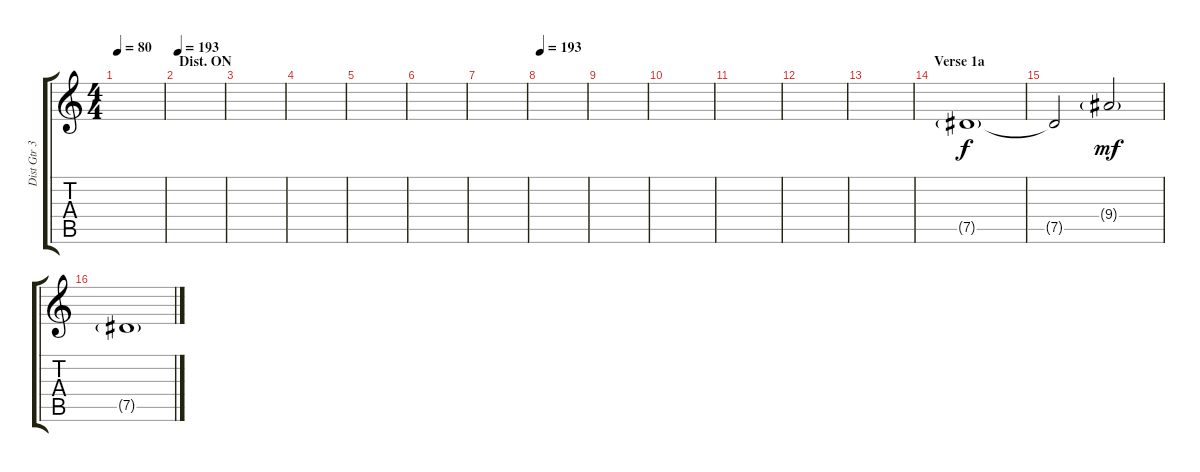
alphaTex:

\track ("Dist Gtr 3" "Dist Gtr 3") {instrument distortionguitar}
\staff {score tabs}
\tuning (Eb4 Bb3 Gb3 Db3 Ab2 Eb2) {hide}
\ts (4 4)
\tempo 80
\clef g2
\ks c
|
\section ("" "Dist. ON")
\tempo 193
|
|
|
|
|
|
\tempo 193
|
|
|
|
|
|
\section ("" "Verse 1a")
7.5{g}.1 |
7.5{t}.2{dy f} 9.4{g}.2{dy mf} |
7.5{g}.1
